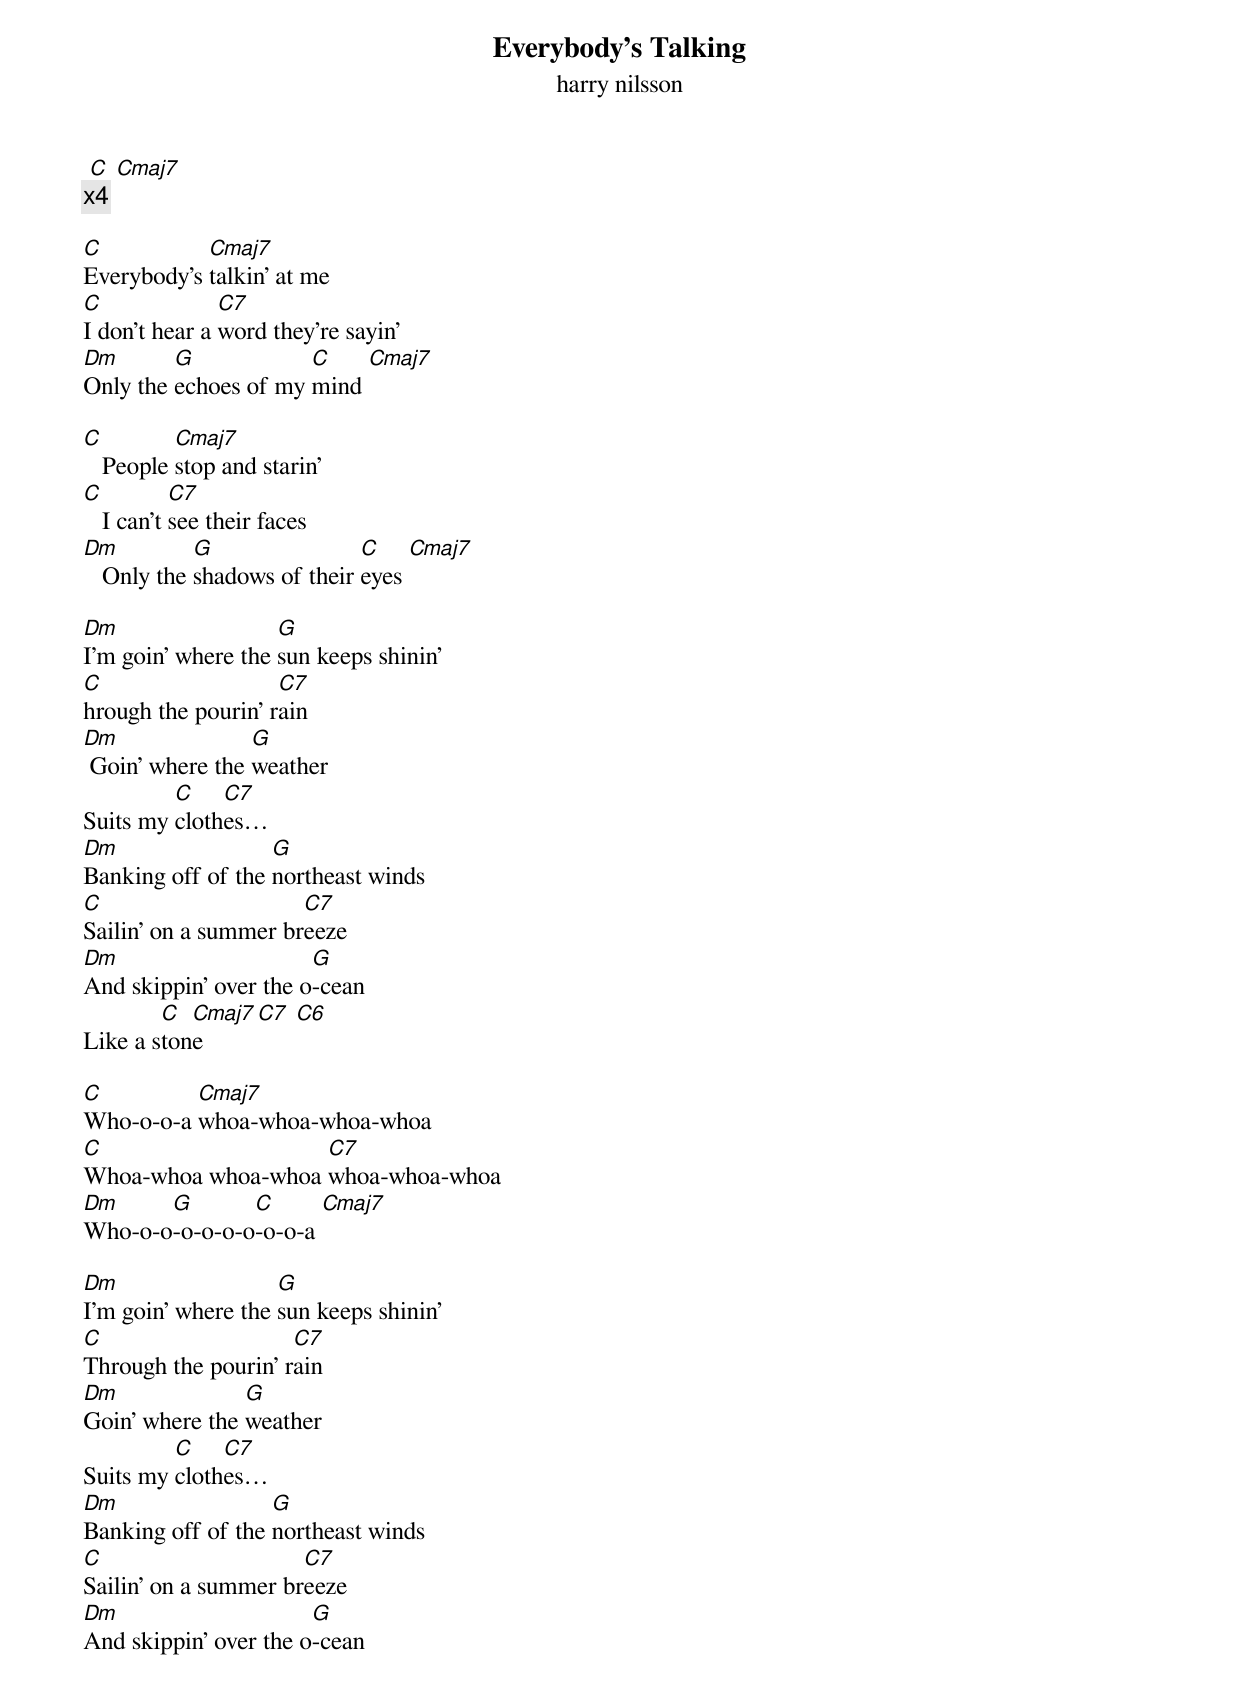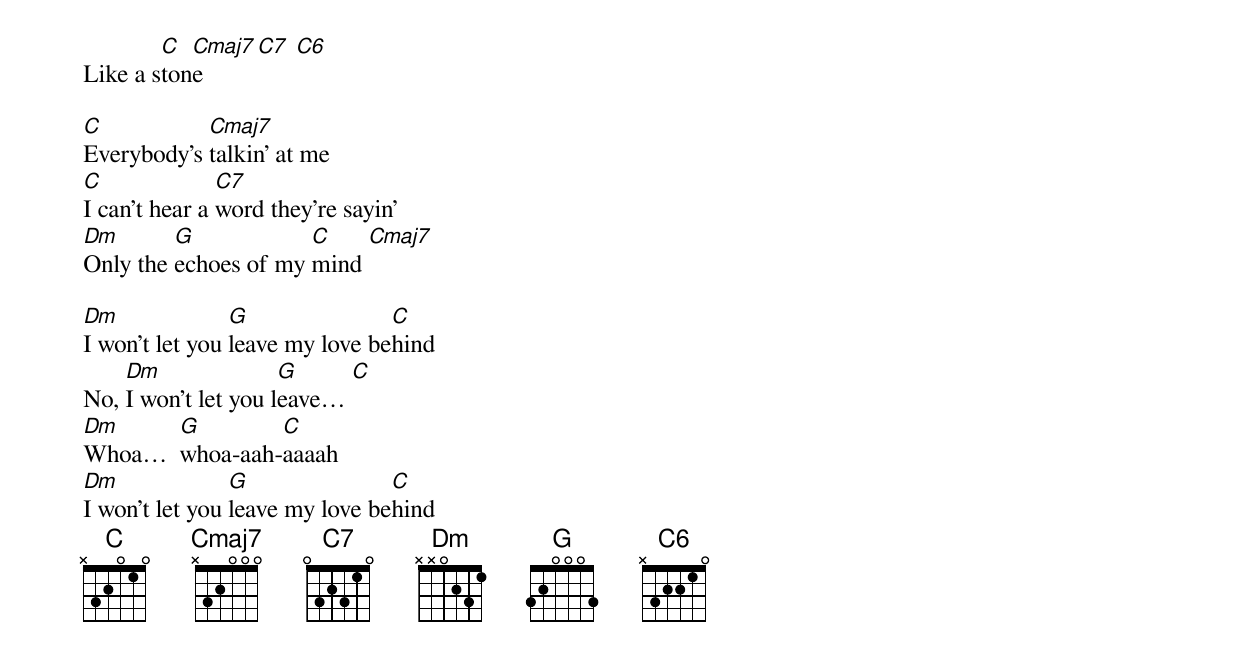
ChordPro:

{title: Everybody's Talking}
{subtitle: harry nilsson}

 [C] [Cmaj7]
{c:x4}

[C]Everybody's [Cmaj7]talkin' at me
[C]I don't hear a [C7]word they're sayin'
[Dm]Only the [G]echoes of my [C]mind [Cmaj7]

[C]   People [Cmaj7]stop and starin'
[C]   I can't [C7]see their faces
[Dm]   Only the [G]shadows of their [C]eyes [Cmaj7]

[Dm]I'm goin' where the [G]sun keeps shinin'
[C]hrough the pourin' r[C7]ain
[Dm] Goin' where the [G]weather
Suits my [C]cloth[C7]es…
[Dm]Banking off of the [G]northeast winds
[C]Sailin' on a summer br[C7]eeze
[Dm]And skippin' over the o[G]-cean
Like a s[C]ton[Cmaj7]e [C7] [C6]

[C]Who-o-o-a [Cmaj7]whoa-whoa-whoa-whoa
[C]Whoa-whoa whoa-whoa [C7]whoa-whoa-whoa
[Dm]Who-o-o[G]-o-o-o-o[C]-o-o-a [Cmaj7]

[Dm]I'm goin' where the [G]sun keeps shinin'
[C]Through the pourin' r[C7]ain
[Dm]Goin' where the [G]weather
Suits my [C]cloth[C7]es…
[Dm]Banking off of the [G]northeast winds
[C]Sailin' on a summer br[C7]eeze
[Dm]And skippin' over the o[G]-cean
Like a s[C]ton[Cmaj7]e [C7] [C6]

[C]Everybody's [Cmaj7]talkin' at me
[C]I can't hear a [C7]word they're sayin'
[Dm]Only the [G]echoes of my [C]mind [Cmaj7]

[Dm]I won't let you [G]leave my love be[C]hind
No, [Dm]I won't let you l[G]eave… [C]
[Dm]Whoa…  [G]whoa-aah-[C]aaaah
[Dm]I won't let you [G]leave my love be[C]hind
